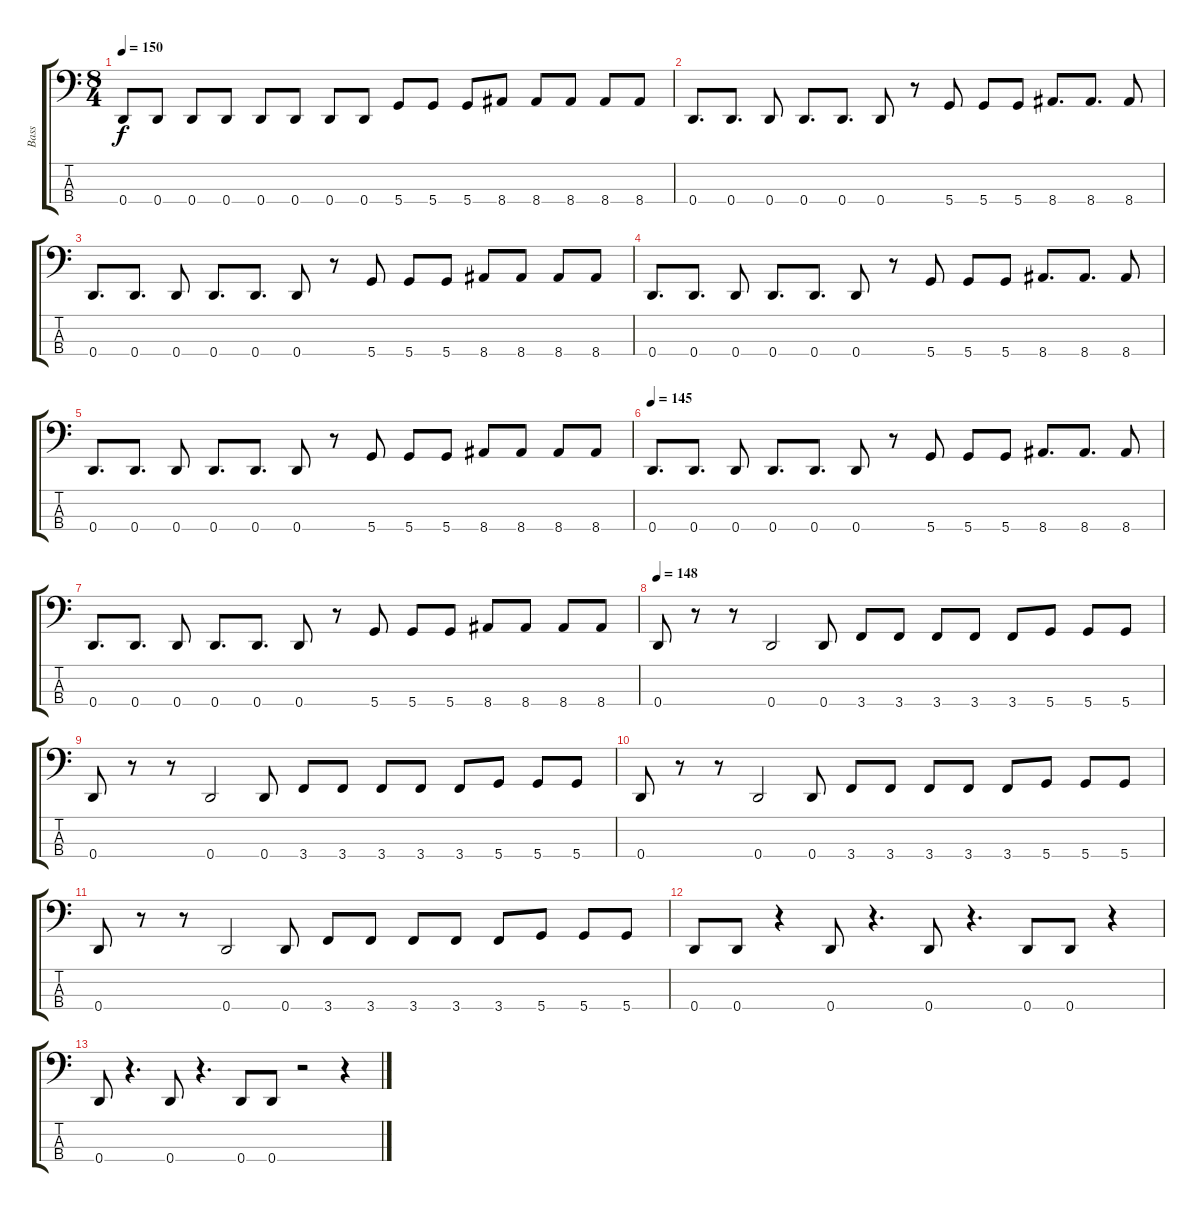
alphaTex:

\track ("Bass" "Bass") {instrument electricbassfinger}
\staff {score tabs}
\tuning (G2 D2 A1 D1) {hide}
\ts (8 4)
\tempo 150
\clef f4
\ks c
0.4.8{dy f} 0.4.8 0.4.8 0.4.8 0.4.8 0.4.8 0.4.8 0.4.8 5.4.8 5.4.8 5.4.8 8.4.8 8.4.8 8.4.8 8.4.8 8.4.8 |
0.4.8{d} 0.4.8{d} 0.4.8 0.4.8{d} 0.4.8{d} 0.4.8 r.8 5.4.8 5.4.8 5.4.8 8.4.8{d} 8.4.8{d} 8.4.8 |
0.4.8{d} 0.4.8{d} 0.4.8 0.4.8{d} 0.4.8{d} 0.4.8 r.8 5.4.8 5.4.8 5.4.8 8.4.8 8.4.8 8.4.8 8.4.8 |
0.4.8{d} 0.4.8{d} 0.4.8 0.4.8{d} 0.4.8{d} 0.4.8 r.8 5.4.8 5.4.8 5.4.8 8.4.8{d} 8.4.8{d} 8.4.8 |
0.4.8{d} 0.4.8{d} 0.4.8 0.4.8{d} 0.4.8{d} 0.4.8 r.8 5.4.8 5.4.8 5.4.8 8.4.8 8.4.8 8.4.8 8.4.8 |
\tempo 145
0.4.8{d} 0.4.8{d} 0.4.8 0.4.8{d} 0.4.8{d} 0.4.8 r.8 5.4.8 5.4.8 5.4.8 8.4.8{d} 8.4.8{d} 8.4.8 |
0.4.8{d} 0.4.8{d} 0.4.8 0.4.8{d} 0.4.8{d} 0.4.8 r.8 5.4.8 5.4.8 5.4.8 8.4.8 8.4.8 8.4.8 8.4.8 |
\tempo 148
0.4.8 r.8 r.8 0.4.2 0.4.8 3.4.8 3.4.8 3.4.8 3.4.8 3.4.8 5.4.8 5.4.8 5.4.8 |
0.4.8 r.8 r.8 0.4.2 0.4.8 3.4.8 3.4.8 3.4.8 3.4.8 3.4.8 5.4.8 5.4.8 5.4.8 |
0.4.8 r.8 r.8 0.4.2 0.4.8 3.4.8 3.4.8 3.4.8 3.4.8 3.4.8 5.4.8 5.4.8 5.4.8 |
0.4.8 r.8 r.8 0.4.2 0.4.8 3.4.8 3.4.8 3.4.8 3.4.8 3.4.8 5.4.8 5.4.8 5.4.8 |
0.4.8 0.4.8 r.4 0.4.8 r.4{d} 0.4.8 r.4{d} 0.4.8 0.4.8 r.4 |
0.4.8 r.4{d} 0.4.8 r.4{d} 0.4.8 0.4.8 r.2 r.4
